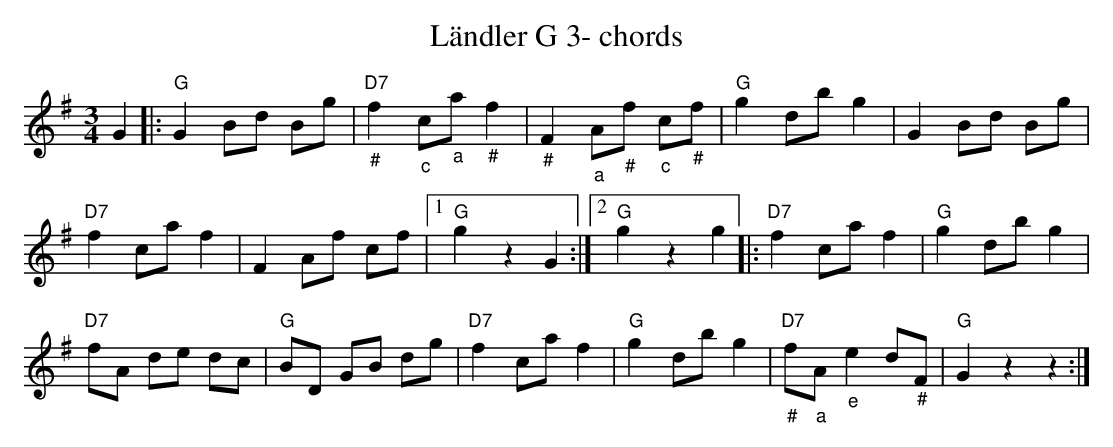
X:1
T:L\"andler G 3- chords
M:3/4
L:1/8
K:Gmaj%%MIDI gchordon
G2 |: "G"G2Bd Bg | "D7""_#"f2"_c"c"_a"a"_#"f2 | "_#"F2"_a"A"_#"f "_c"c"_#"f | "G"g2dbg2 | G2Bd Bg |
"D7"f2caf2 | F2Af cf |1 "G"g2z2G2 :|2 "G"g2z2g2 |: "D7"f2caf2 | "G"g2dbg2 |
"D7"fA de dc | "G"BD GB dg | "D7"f2caf2 | "G"g2dbg2 | "D7""_#"f"_a"A"_e"e2d"_#"F | "G"G2z2z2 :|
